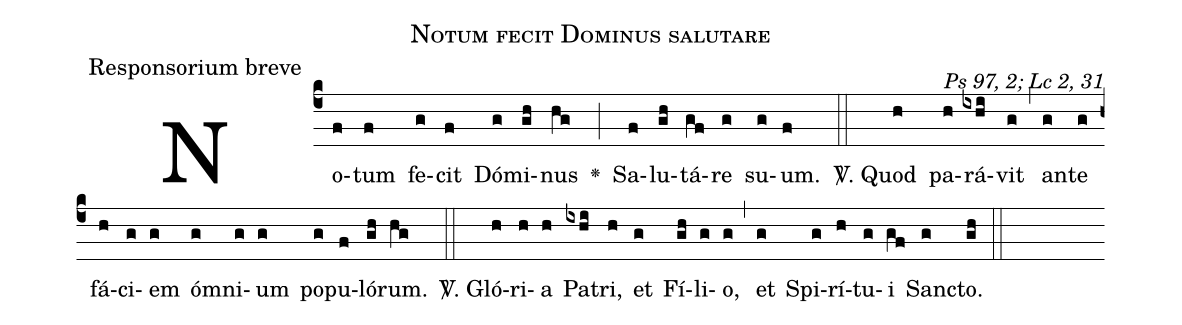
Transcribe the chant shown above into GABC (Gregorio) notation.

name:Notum fecit Dominus salutare;
office-part:Responsorium breve;
commentary:Ps 97, 2; Lc 2, 31;
%%
(c4)No(f)tum(f) fe(g)cit(f) Dó(g)mi(gh)nus(hg) <v>\greheightstar</v>(;) Sa(f)lu(gh)tá(gf)re(g) su(g)um.(f) (::) <sp>V/</sp>. Quod(h) pa(h)rá(ixhi)vit(g) (,) an(g)te(g) fá(h)ci(g)em(g) óm(g)ni(g)um(g) po(g)pu(f)ló(gh)rum.(hg) (::) <sp>V/</sp>. Gló(h)ri(h)a(h) Pa(ixhi)tri,(h) et(g) Fí(gh)li(g)o,(g) (,) et(g) Spi(g)rí(h)tu(g)i(gf) San(g)cto.(gh) (::)
